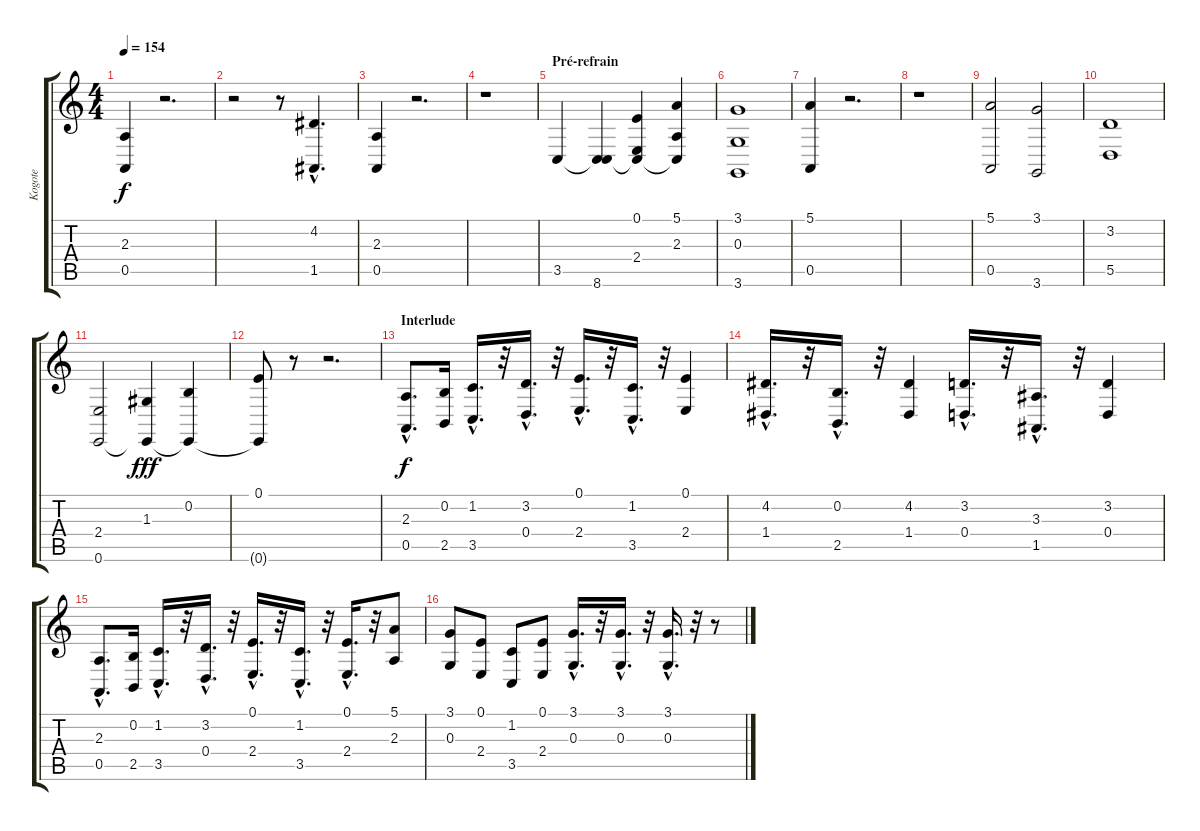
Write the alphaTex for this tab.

\track ("Kogote" "Kogote") {instrument brasssection}
\staff {score tabs}
\tuning (E4 B3 G3 D3 A2 E2) {hide}
\ts (4 4)
\tempo 154
\clef g2
\ks c
(2.3 0.5).4{dy f} r.2{d} |
r.2 r.8 (4.2{hac} 1.5{hac}).4{d} |
(2.3 0.5).4 r.2{d} |
r.1 |
\section ("" "Pré-refrain")
3.5.4 (3.5{t} 8.6).4 (0.1 2.4 3.5{t}).4 (5.1 2.3 3.5{t}).4 |
(3.1 0.3 3.6).1 |
(5.1 0.5).4 r.2{d} |
r.1 |
(5.1 0.5).2 (3.1 3.6).2 |
(3.2 5.5).1 |
(2.4 0.6).2 (1.3 0.6{t}).4{dy fff} (0.2 0.6{t}).4 |
(0.1 0.6{t}).8 r.8 r.2{d} |
\section ("" "Interlude")
(2.3{hac} 0.5{hac}).8{d dy f} (0.2 2.5).16 (1.2{hac} 3.5{hac}).16{d} r.32 (3.2{hac} 0.4{hac}).16{d} r.32 (0.1{hac} 2.4{hac}).16{d} r.32 (1.2{hac} 3.5{hac}).16{d} r.32 (0.1 2.4).4 |
(4.2{hac} 1.4{hac}).16{d} r.32 (0.2{hac} 2.5{hac}).16{d} r.32 (4.2 1.4).4 (3.2{hac} 0.4{hac}).16{d} r.32 (3.3{hac} 1.5{hac}).16{d} r.32 (3.2 0.4).4 |
(2.3{hac} 0.5{hac}).8{d} (0.2 2.5).16 (1.2{hac} 3.5{hac}).16{d} r.32 (3.2{hac} 0.4{hac}).16{d} r.32 (0.1{hac} 2.4{hac}).16{d} r.32 (1.2{hac} 3.5{hac}).16{d} r.32 (0.1{hac} 2.4{hac}).16{d} r.32 (5.1 2.3).8 |
(3.1 0.3).8 (0.1 2.4).8 (1.2 3.5).8 (0.1 2.4).8 (3.1{hac} 0.3{hac}).16{d} r.32 (3.1{hac} 0.3{hac}).16{d} r.32 (3.1{hac} 0.3{hac}).16{d} r.32 r.8
